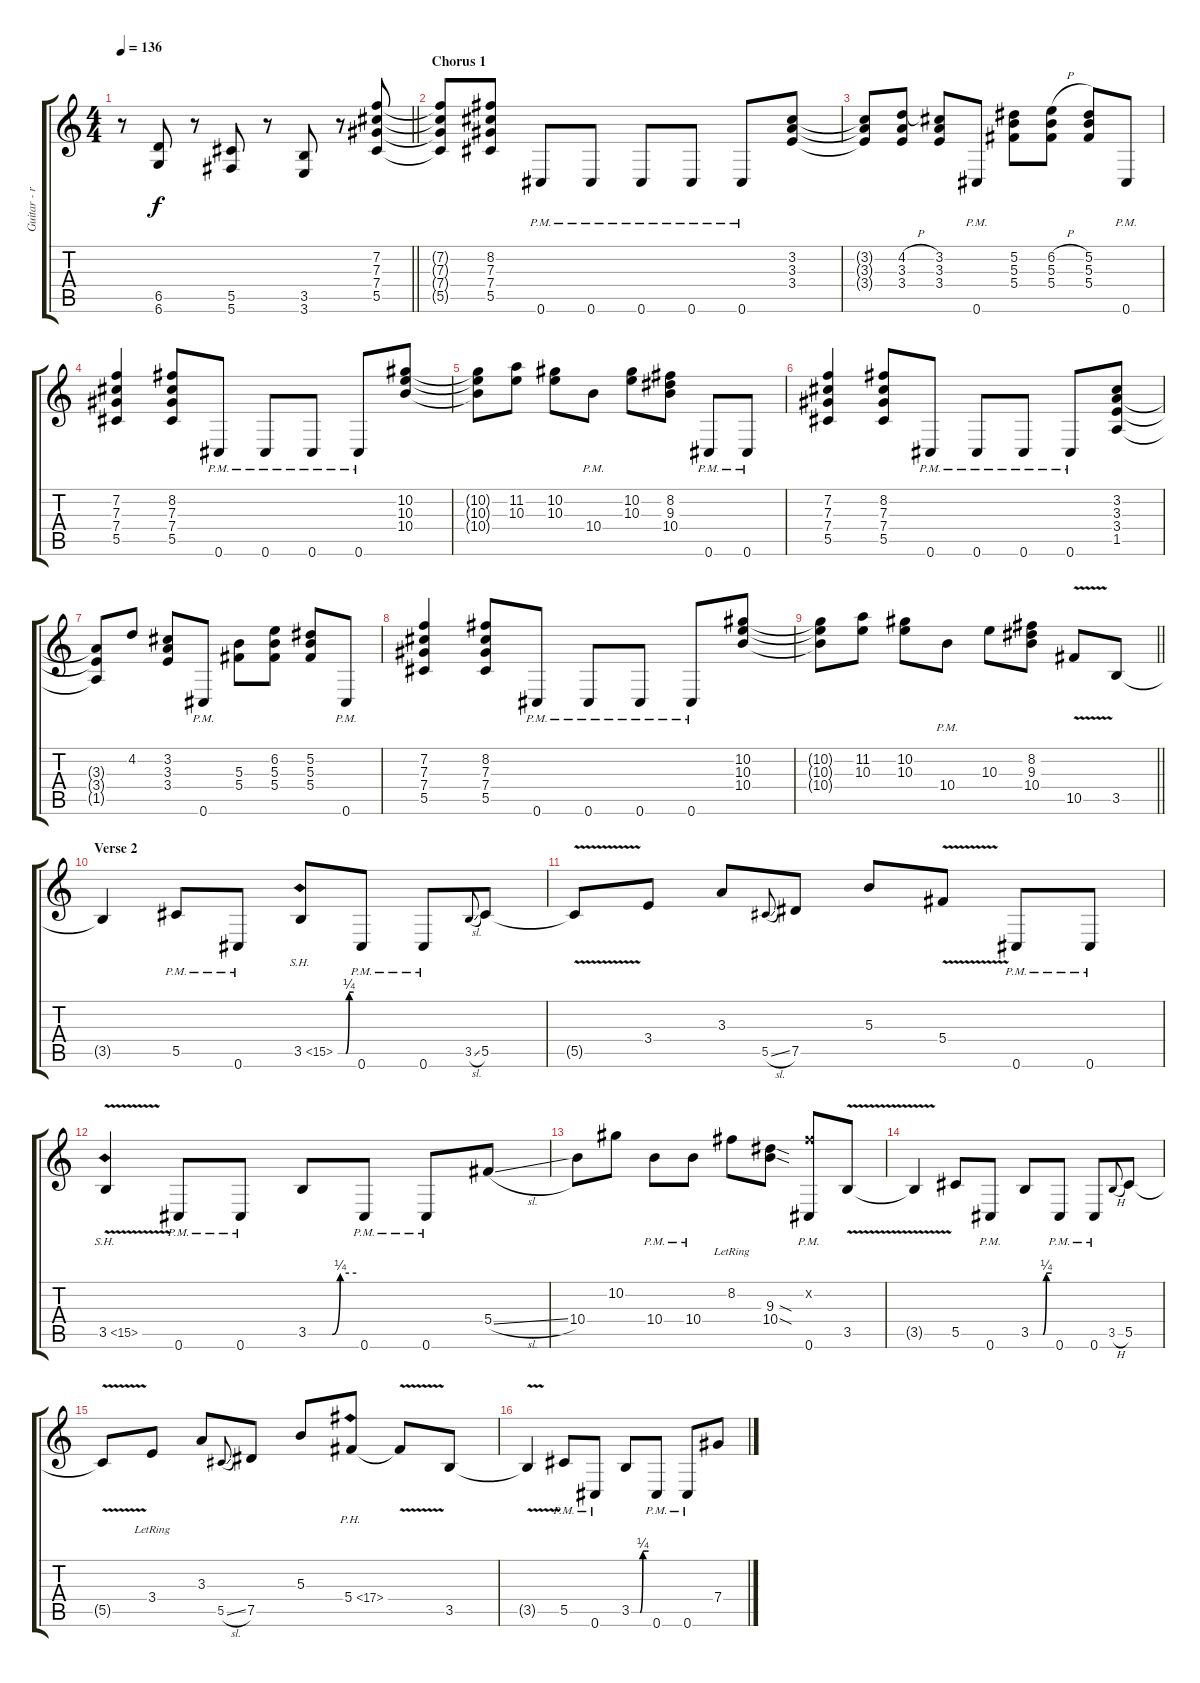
\track ("Guitar - rhythm" "Guitar - r") {instrument distortionguitar}
\staff {score tabs}
\tuning (Eb4 Bb3 Gb3 Db3 Ab2 Db2) {hide}
\ts (4 4)
\tempo 136
\clef g2
\barLineRight lightlight
\ks c
r.8{dy f} (6.5 6.6).8 r.8 (5.5 5.6).8 r.8 (3.5 3.6).8 r.8 (7.2 7.3 7.4 5.5).8 |
\section ("" "Chorus 1")
(7.2{t} 7.3{t} 7.4{t} 5.5{t}).8 (8.2 7.3 7.4 5.5).8 0.6{pm}.8 0.6{pm}.8 0.6{pm}.8 0.6{pm}.8 0.6{pm}.8 (3.2 3.3 3.4).8 |
(3.2{t} 3.3{t} 3.4{t}).8 (4.2{h} 3.3 3.4).8 (3.2 3.3 3.4).8 0.6{pm}.8 (5.2 5.3 5.4).8 (6.2{h} 5.3 5.4).8 (5.2 5.3 5.4).8 0.6{pm}.8 |
(7.2 7.3 7.4 5.5).4 (8.2 7.3 7.4 5.5).8 0.6{pm}.8 0.6{pm}.8 0.6{pm}.8 0.6{pm}.8 (10.2 10.3 10.4).8 |
(10.2{t} 10.3{t} 10.4{t}).8 (11.2 10.3).8 (10.2 10.3).8 10.4{pm}.8 (10.2 10.3).8 (8.2 9.3 10.4).8 0.6{pm}.8 0.6{pm}.8 |
(7.2 7.3 7.4 5.5).4 (8.2 7.3 7.4 5.5).8 0.6{pm}.8 0.6{pm}.8 0.6{pm}.8 0.6{pm}.8 (3.2 3.3 3.4 1.5).8 |
(3.3{t} 3.4{t} 1.5{t}).8 4.2.8 (3.2 3.3 3.4).8 0.6{pm}.8 (5.3 5.4).8 (6.2 5.3 5.4).8 (5.2 5.3 5.4).8 0.6{pm}.8 |
(7.2 7.3 7.4 5.5).4 (8.2 7.3 7.4 5.5).8 0.6{pm}.8 0.6{pm}.8 0.6{pm}.8 0.6{pm}.8 (10.2 10.3 10.4).8 |
\barLineRight lightlight
(10.2{t} 10.3{t} 10.4{t}).8 (11.2 10.3).8 (10.2 10.3).8 10.4{pm}.8 10.3.8 (8.2 9.3 10.4).8 10.5{v}.8 3.5.8 |
\section ("" "Verse 2")
3.5{t}.4 5.5{pm}.8 0.6{pm}.8 3.5{be (custom 0 0 30 0 43 1 60 1) sh 12}.8 0.6{pm}.8 0.6{pm}.8 3.5{sl}.8{gr onbeat} 5.5.8 |
5.5{v t}.8 3.4.8 3.3.8 5.5{sl}.8{gr onbeat} 7.5.8 5.3.8 5.4{v}.8 0.6{pm}.8 0.6{pm}.8 |
3.5{sh 12 v}.4 0.6{pm}.8 0.6{pm}.8 3.5{be (custom 0 0 30 0 40 1 60 1)}.8 0.6{pm}.8 0.6{pm}.8 5.4{sl}.8 |
10.4.8 10.2.8 10.4{pm}.8 10.4{pm}.8 8.2{lr}.8 (9.3{sod} 10.4{sod}).8 (8.2{x} 0.6{pm}).8 3.5{v}.8 |
3.5{t}.4 5.5.8 0.6{pm}.8 3.5{be (custom 0 0 35 0 45 1 60 1)}.8 0.6{pm}.8 0.6{pm}.8 3.5{h}.8{gr onbeat} 5.5.8 |
5.5{v t}.8 3.4{lr}.8 3.3.8 5.5{sl}.8{gr onbeat} 7.5.8 5.3.8 5.4{ph 12}.8 5.4{v t}.8 3.5.8 |
3.5{v t}.4 5.5{pm}.8 0.6{pm}.8 3.5{be (custom 0 0 30 0 40 1 60 1)}.8 0.6{pm}.8 0.6{pm}.8 7.4{sl}.8
